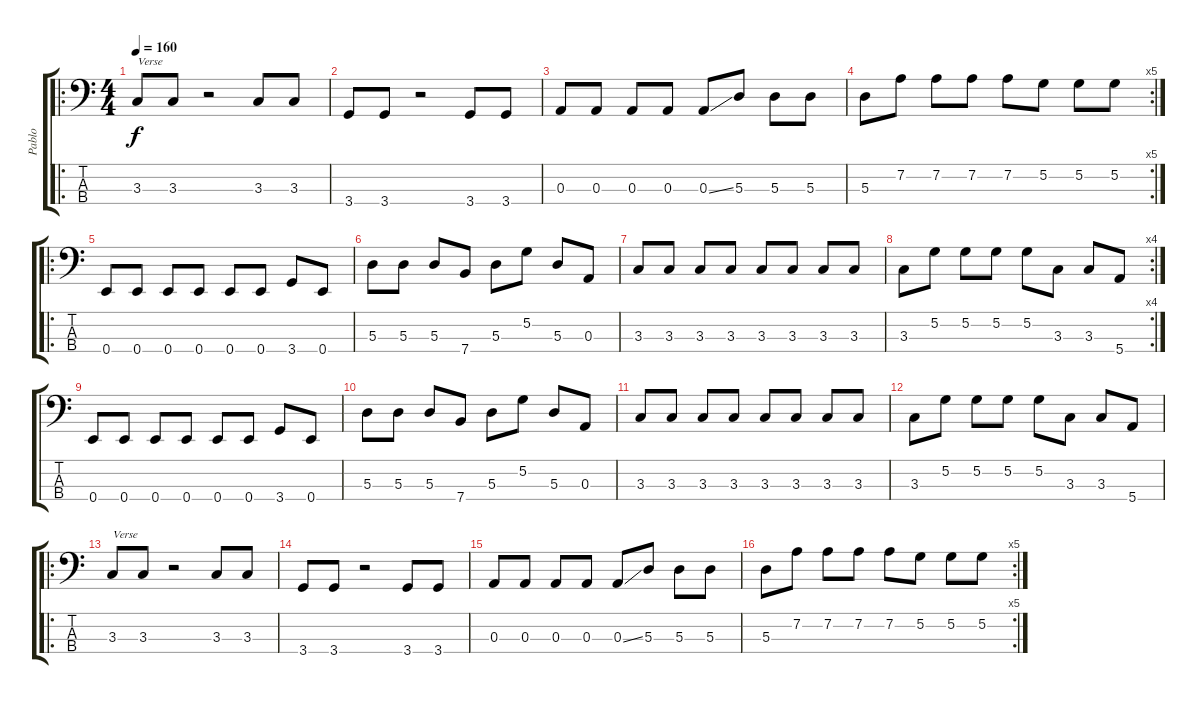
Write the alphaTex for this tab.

\track ("Pablo" "Pablo") {instrument electricbasspick}
\staff {score tabs}
\tuning (G2 D2 A1 E1) {hide}
\ro
\ts (4 4)
\tempo 160
\clef f4
\ks c
3.3.8{txt "Verse" dy f instrument electricbasspick} 3.3.8 r.2 3.3.8 3.3.8 |
3.4.8 3.4.8 r.2 3.4.8 3.4.8 |
0.3.8 0.3.8 0.3.8 0.3.8 0.3{ss}.8 5.3.8 5.3.8 5.3.8 |
\rc 5
5.3.8 7.2.8 7.2.8 7.2.8 7.2.8 5.2.8 5.2.8 5.2.8 |
\ro
0.4.8 0.4.8 0.4.8 0.4.8 0.4.8 0.4.8 3.4.8 0.4.8 |
5.3.8 5.3.8 5.3.8 7.4.8 5.3.8 5.2.8 5.3.8 0.3.8 |
3.3.8 3.3.8 3.3.8 3.3.8 3.3.8 3.3.8 3.3.8 3.3.8 |
\rc 4
3.3.8 5.2.8 5.2.8 5.2.8 5.2.8 3.3.8 3.3.8 5.4.8 |
0.4.8 0.4.8 0.4.8 0.4.8 0.4.8 0.4.8 3.4.8 0.4.8 |
5.3.8 5.3.8 5.3.8 7.4.8 5.3.8 5.2.8 5.3.8 0.3.8 |
3.3.8 3.3.8 3.3.8 3.3.8 3.3.8 3.3.8 3.3.8 3.3.8 |
3.3.8 5.2.8 5.2.8 5.2.8 5.2.8 3.3.8 3.3.8 5.4.8 |
\ro
3.3.8{txt "Verse"} 3.3.8 r.2 3.3.8 3.3.8 |
3.4.8 3.4.8 r.2 3.4.8 3.4.8 |
0.3.8 0.3.8 0.3.8 0.3.8 0.3{ss}.8 5.3.8 5.3.8 5.3.8 |
\rc 5
5.3.8 7.2.8 7.2.8 7.2.8 7.2.8 5.2.8 5.2.8 5.2.8
